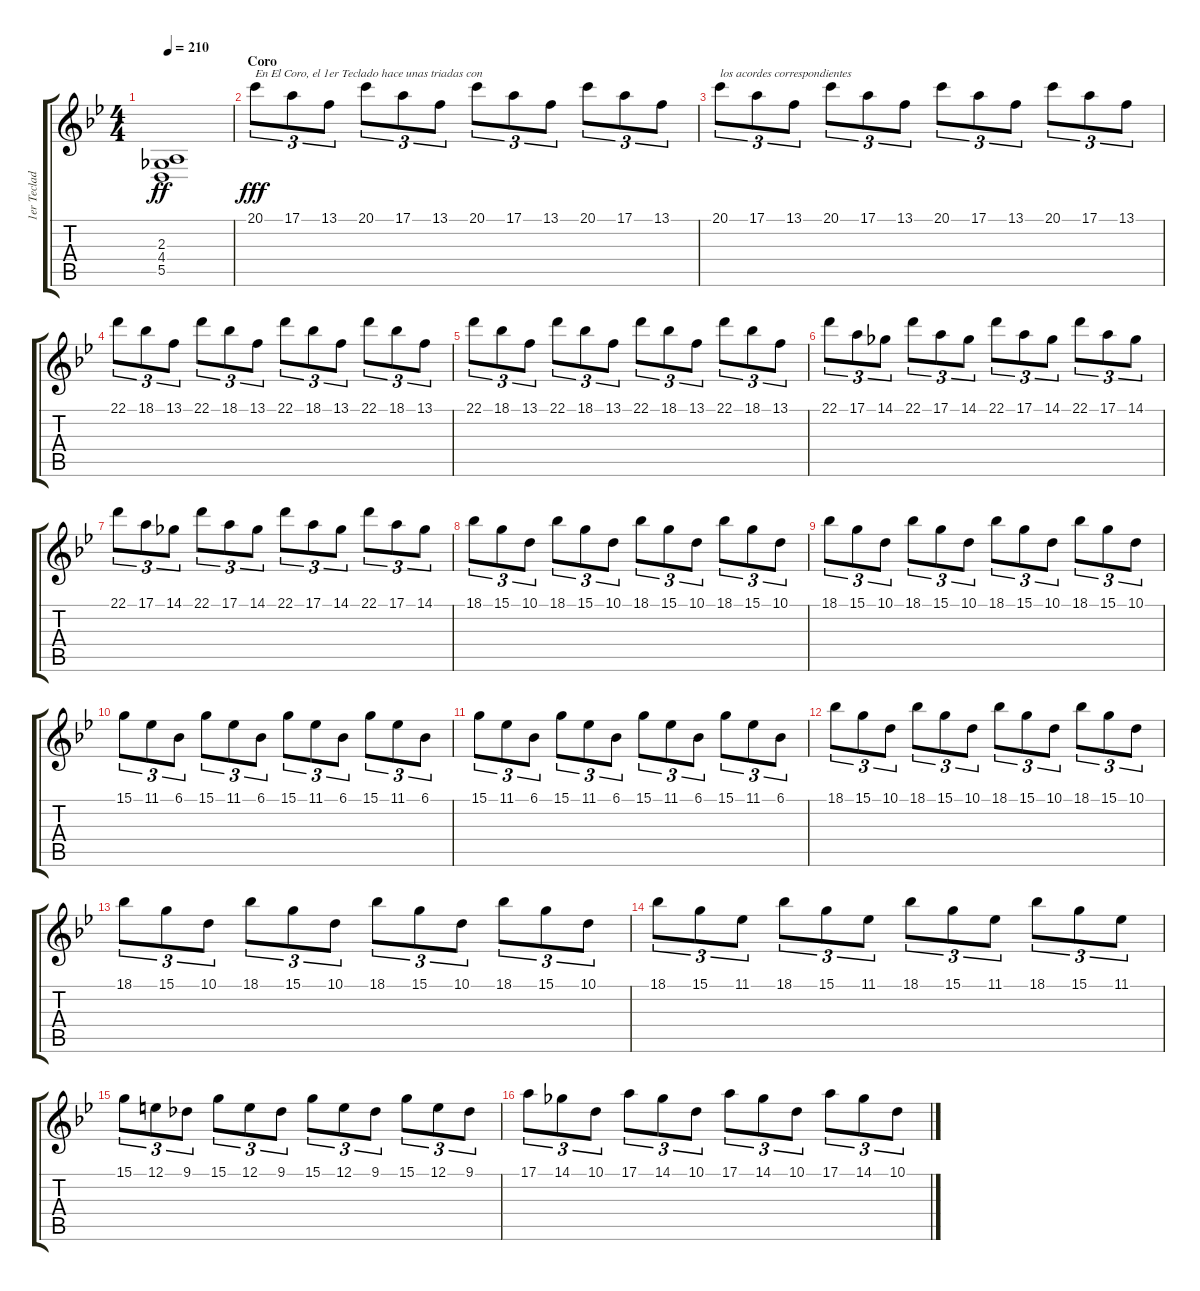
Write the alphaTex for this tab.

\track ("1er Teclado" "1er Teclad") {instrument lead2sawtooth}
\staff {score tabs}
\tuning (E4 B3 G3 D3 A2 E2) {hide}
\ts (4 4)
\tempo 210
\clef g2
\ks gminor
(2.3{t} 4.4{t} 5.5{t}).1{dy ff} |
\section ("" "Coro")
20.1.8{tu (3 2) txt "En El Coro, el 1er Teclado hace unas triadas con " dy fff instrument lead2sawtooth} 17.1.8{tu (3 2)} 13.1.8{tu (3 2)} 20.1.8{tu (3 2)} 17.1.8{tu (3 2)} 13.1.8{tu (3 2)} 20.1.8{tu (3 2)} 17.1.8{tu (3 2)} 13.1.8{tu (3 2)} 20.1.8{tu (3 2)} 17.1.8{tu (3 2)} 13.1.8{tu (3 2)} |
20.1.8{tu (3 2) txt "los acordes correspondientes"} 17.1.8{tu (3 2)} 13.1.8{tu (3 2)} 20.1.8{tu (3 2)} 17.1.8{tu (3 2)} 13.1.8{tu (3 2)} 20.1.8{tu (3 2)} 17.1.8{tu (3 2)} 13.1.8{tu (3 2)} 20.1.8{tu (3 2)} 17.1.8{tu (3 2)} 13.1.8{tu (3 2)} |
22.1.8{tu (3 2)} 18.1.8{tu (3 2)} 13.1.8{tu (3 2)} 22.1.8{tu (3 2)} 18.1.8{tu (3 2)} 13.1.8{tu (3 2)} 22.1.8{tu (3 2)} 18.1.8{tu (3 2)} 13.1.8{tu (3 2)} 22.1.8{tu (3 2)} 18.1.8{tu (3 2)} 13.1.8{tu (3 2)} |
22.1.8{tu (3 2)} 18.1.8{tu (3 2)} 13.1.8{tu (3 2)} 22.1.8{tu (3 2)} 18.1.8{tu (3 2)} 13.1.8{tu (3 2)} 22.1.8{tu (3 2)} 18.1.8{tu (3 2)} 13.1.8{tu (3 2)} 22.1.8{tu (3 2)} 18.1.8{tu (3 2)} 13.1.8{tu (3 2)} |
22.1.8{tu (3 2)} 17.1.8{tu (3 2)} 14.1.8{tu (3 2)} 22.1.8{tu (3 2)} 17.1.8{tu (3 2)} 14.1.8{tu (3 2)} 22.1.8{tu (3 2)} 17.1.8{tu (3 2)} 14.1.8{tu (3 2)} 22.1.8{tu (3 2)} 17.1.8{tu (3 2)} 14.1.8{tu (3 2)} |
22.1.8{tu (3 2)} 17.1.8{tu (3 2)} 14.1.8{tu (3 2)} 22.1.8{tu (3 2)} 17.1.8{tu (3 2)} 14.1.8{tu (3 2)} 22.1.8{tu (3 2)} 17.1.8{tu (3 2)} 14.1.8{tu (3 2)} 22.1.8{tu (3 2)} 17.1.8{tu (3 2)} 14.1.8{tu (3 2)} |
18.1.8{tu (3 2)} 15.1.8{tu (3 2)} 10.1.8{tu (3 2)} 18.1.8{tu (3 2)} 15.1.8{tu (3 2)} 10.1.8{tu (3 2)} 18.1.8{tu (3 2)} 15.1.8{tu (3 2)} 10.1.8{tu (3 2)} 18.1.8{tu (3 2)} 15.1.8{tu (3 2)} 10.1.8{tu (3 2)} |
18.1.8{tu (3 2)} 15.1.8{tu (3 2)} 10.1.8{tu (3 2)} 18.1.8{tu (3 2)} 15.1.8{tu (3 2)} 10.1.8{tu (3 2)} 18.1.8{tu (3 2)} 15.1.8{tu (3 2)} 10.1.8{tu (3 2)} 18.1.8{tu (3 2)} 15.1.8{tu (3 2)} 10.1.8{tu (3 2)} |
15.1.8{tu (3 2)} 11.1.8{tu (3 2)} 6.1.8{tu (3 2)} 15.1.8{tu (3 2)} 11.1.8{tu (3 2)} 6.1.8{tu (3 2)} 15.1.8{tu (3 2)} 11.1.8{tu (3 2)} 6.1.8{tu (3 2)} 15.1.8{tu (3 2)} 11.1.8{tu (3 2)} 6.1.8{tu (3 2)} |
15.1.8{tu (3 2)} 11.1.8{tu (3 2)} 6.1.8{tu (3 2)} 15.1.8{tu (3 2)} 11.1.8{tu (3 2)} 6.1.8{tu (3 2)} 15.1.8{tu (3 2)} 11.1.8{tu (3 2)} 6.1.8{tu (3 2)} 15.1.8{tu (3 2)} 11.1.8{tu (3 2)} 6.1.8{tu (3 2)} |
18.1.8{tu (3 2)} 15.1.8{tu (3 2)} 10.1.8{tu (3 2)} 18.1.8{tu (3 2)} 15.1.8{tu (3 2)} 10.1.8{tu (3 2)} 18.1.8{tu (3 2)} 15.1.8{tu (3 2)} 10.1.8{tu (3 2)} 18.1.8{tu (3 2)} 15.1.8{tu (3 2)} 10.1.8{tu (3 2)} |
18.1.8{tu (3 2)} 15.1.8{tu (3 2)} 10.1.8{tu (3 2)} 18.1.8{tu (3 2)} 15.1.8{tu (3 2)} 10.1.8{tu (3 2)} 18.1.8{tu (3 2)} 15.1.8{tu (3 2)} 10.1.8{tu (3 2)} 18.1.8{tu (3 2)} 15.1.8{tu (3 2)} 10.1.8{tu (3 2)} |
18.1.8{tu (3 2)} 15.1.8{tu (3 2)} 11.1.8{tu (3 2)} 18.1.8{tu (3 2)} 15.1.8{tu (3 2)} 11.1.8{tu (3 2)} 18.1.8{tu (3 2)} 15.1.8{tu (3 2)} 11.1.8{tu (3 2)} 18.1.8{tu (3 2)} 15.1.8{tu (3 2)} 11.1.8{tu (3 2)} |
15.1.8{tu (3 2)} 12.1.8{tu (3 2)} 9.1.8{tu (3 2)} 15.1.8{tu (3 2)} 12.1.8{tu (3 2)} 9.1.8{tu (3 2)} 15.1.8{tu (3 2)} 12.1.8{tu (3 2)} 9.1.8{tu (3 2)} 15.1.8{tu (3 2)} 12.1.8{tu (3 2)} 9.1.8{tu (3 2)} |
17.1.8{tu (3 2)} 14.1.8{tu (3 2)} 10.1.8{tu (3 2)} 17.1.8{tu (3 2)} 14.1.8{tu (3 2)} 10.1.8{tu (3 2)} 17.1.8{tu (3 2)} 14.1.8{tu (3 2)} 10.1.8{tu (3 2)} 17.1.8{tu (3 2)} 14.1.8{tu (3 2)} 10.1.8{tu (3 2)}
